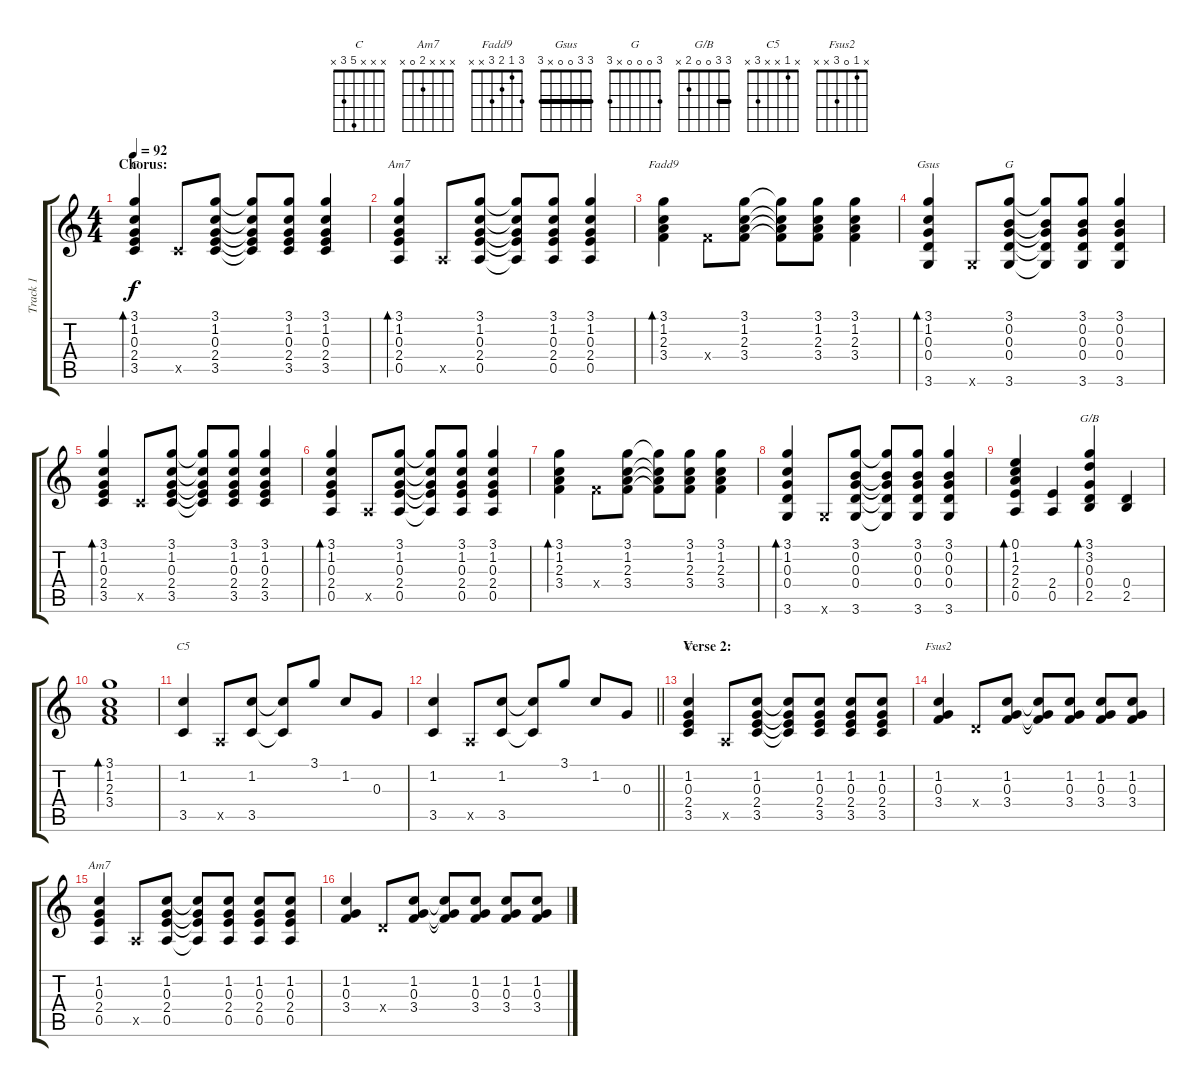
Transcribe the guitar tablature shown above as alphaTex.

\track ("Track 1" "Track 1") {instrument acousticguitarsteel}
\staff {score tabs}
\tuning (E4 B3 G3 D3 A2 E2) {hide}
\chord ("C" 3 1 0 2 3 x)
\chord ("Am7" 3 1 0 2 0 x)
\chord ("Fadd9" 3 1 2 3 x x)
\chord ("Gsus" 3 3 0 0 x 3) {barre 3}
\chord ("G" 3 0 0 0 x 3)
\chord ("G/B" 3 3 0 0 2 x) {barre 3}
\chord ("C5" x 1 x x 3 x)
\chord ("C" x x x 5 3 x)
\chord ("Fsus2" x 1 0 3 x x)
\chord ("Am7" x x x 2 0 x)
\ts (4 4)
\section ("" "Chorus:")
\tempo 92
\clef g2
\ks c
(3.1 1.2 0.3 2.4 3.5).4{bd 120 ch "C" dy f} 3.5{x}.8 (3.1 1.2 0.3 2.4 3.5).8 (3.1{t} 1.2{t} 0.3{t} 2.4{t} 3.5{t}).8 (3.1 1.2 0.3 2.4 3.5).8 (3.1 1.2 0.3 2.4 3.5).4 |
(3.1 1.2 0.3 2.4 0.5).4{bd 120 ch "Am7"} 0.5{x}.8 (3.1 1.2 0.3 2.4 0.5).8 (3.1{t} 1.2{t} 0.3{t} 2.4{t} 0.5{t}).8 (3.1 1.2 0.3 2.4 0.5).8 (3.1 1.2 0.3 2.4 0.5).4 |
(3.1 1.2 2.3 3.4).4{bd 120 ch "Fadd9"} 3.4{x}.8 (3.1 1.2 2.3 3.4).8 (3.1{t} 1.2{t} 2.3{t} 3.4{t}).8 (3.1 1.2 2.3 3.4).8 (3.1 1.2 2.3 3.4).4 |
(3.1 1.2 0.3 0.4 3.6).4{bd 120 ch "Gsus"} 3.6{x}.8 (3.1 0.2 0.3 0.4 3.6).8{ch "G"} (3.1{t} 0.2{t} 0.3{t} 0.4{t} 3.6{t}).8 (3.1 0.2 0.3 0.4 3.6).8 (3.1 0.2 0.3 0.4 3.6).4 |
(3.1 1.2 0.3 2.4 3.5).4{bd 120} 3.5{x}.8 (3.1 1.2 0.3 2.4 3.5).8 (3.1{t} 1.2{t} 0.3{t} 2.4{t} 3.5{t}).8 (3.1 1.2 0.3 2.4 3.5).8 (3.1 1.2 0.3 2.4 3.5).4 |
(3.1 1.2 0.3 2.4 0.5).4{bd 120} 0.5{x}.8 (3.1 1.2 0.3 2.4 0.5).8 (3.1{t} 1.2{t} 0.3{t} 2.4{t} 0.5{t}).8 (3.1 1.2 0.3 2.4 0.5).8 (3.1 1.2 0.3 2.4 0.5).4 |
(3.1 1.2 2.3 3.4).4{bd 120} 3.4{x}.8 (3.1 1.2 2.3 3.4).8 (3.1{t} 1.2{t} 2.3{t} 3.4{t}).8 (3.1 1.2 2.3 3.4).8 (3.1 1.2 2.3 3.4).4 |
(3.1 1.2 0.3 0.4 3.6).4{bd 120} 3.6{x}.8 (3.1 0.2 0.3 0.4 3.6).8 (3.1{t} 0.2{t} 0.3{t} 0.4{t} 3.6{t}).8 (3.1 0.2 0.3 0.4 3.6).8 (3.1 0.2 0.3 0.4 3.6).4 |
(0.1 1.2 2.3 2.4 0.5).4{bd 120} (2.4 0.5).4 (3.1 3.2 0.3 0.4 2.5).4{bd 120 ch "G/B"} (0.4 2.5).4 |
(3.1 1.2 2.3 3.4).1{bd 120} |
(1.2 3.5).4{ch "C5"} 0.5{x}.8 (1.2 3.5).8 (1.2{t} 3.5{t}).8 3.1.8 1.2.8 0.3.8 |
\barLineRight lightlight
(1.2 3.5).4 0.5{x}.8 (1.2 3.5).8 (1.2{t} 3.5{t}).8 3.1.8 1.2.8 0.3.8 |
\section ("" "Verse 2:")
(1.2 0.3 2.4 3.5).4{ch "C"} 0.5{x}.8 (1.2 0.3 2.4 3.5).8 (1.2{t} 0.3{t} 2.4{t} 3.5{t}).8 (1.2 0.3 2.4 3.5).8 (1.2 0.3 2.4 3.5).8 (1.2 0.3 2.4 3.5).8 |
(1.2 0.3 3.4).4{ch "Fsus2"} 0.4{x}.8 (1.2 0.3 3.4).8 (1.2{t} 0.3{t} 3.4{t}).8 (1.2 0.3 3.4).8 (1.2 0.3 3.4).8 (1.2 0.3 3.4).8 |
(1.2 0.3 2.4 0.5).4{ch "Am7"} 0.5{x}.8 (1.2 0.3 2.4 0.5).8 (1.2{t} 0.3{t} 2.4{t} 0.5{t}).8 (1.2 0.3 2.4 0.5).8 (1.2 0.3 2.4 0.5).8 (1.2 0.3 2.4 0.5).8 |
(1.2 0.3 3.4).4 0.4{x}.8 (1.2 0.3 3.4).8 (1.2{t} 0.3{t} 3.4{t}).8 (1.2 0.3 3.4).8 (1.2 0.3 3.4).8 (1.2 0.3 3.4).8
